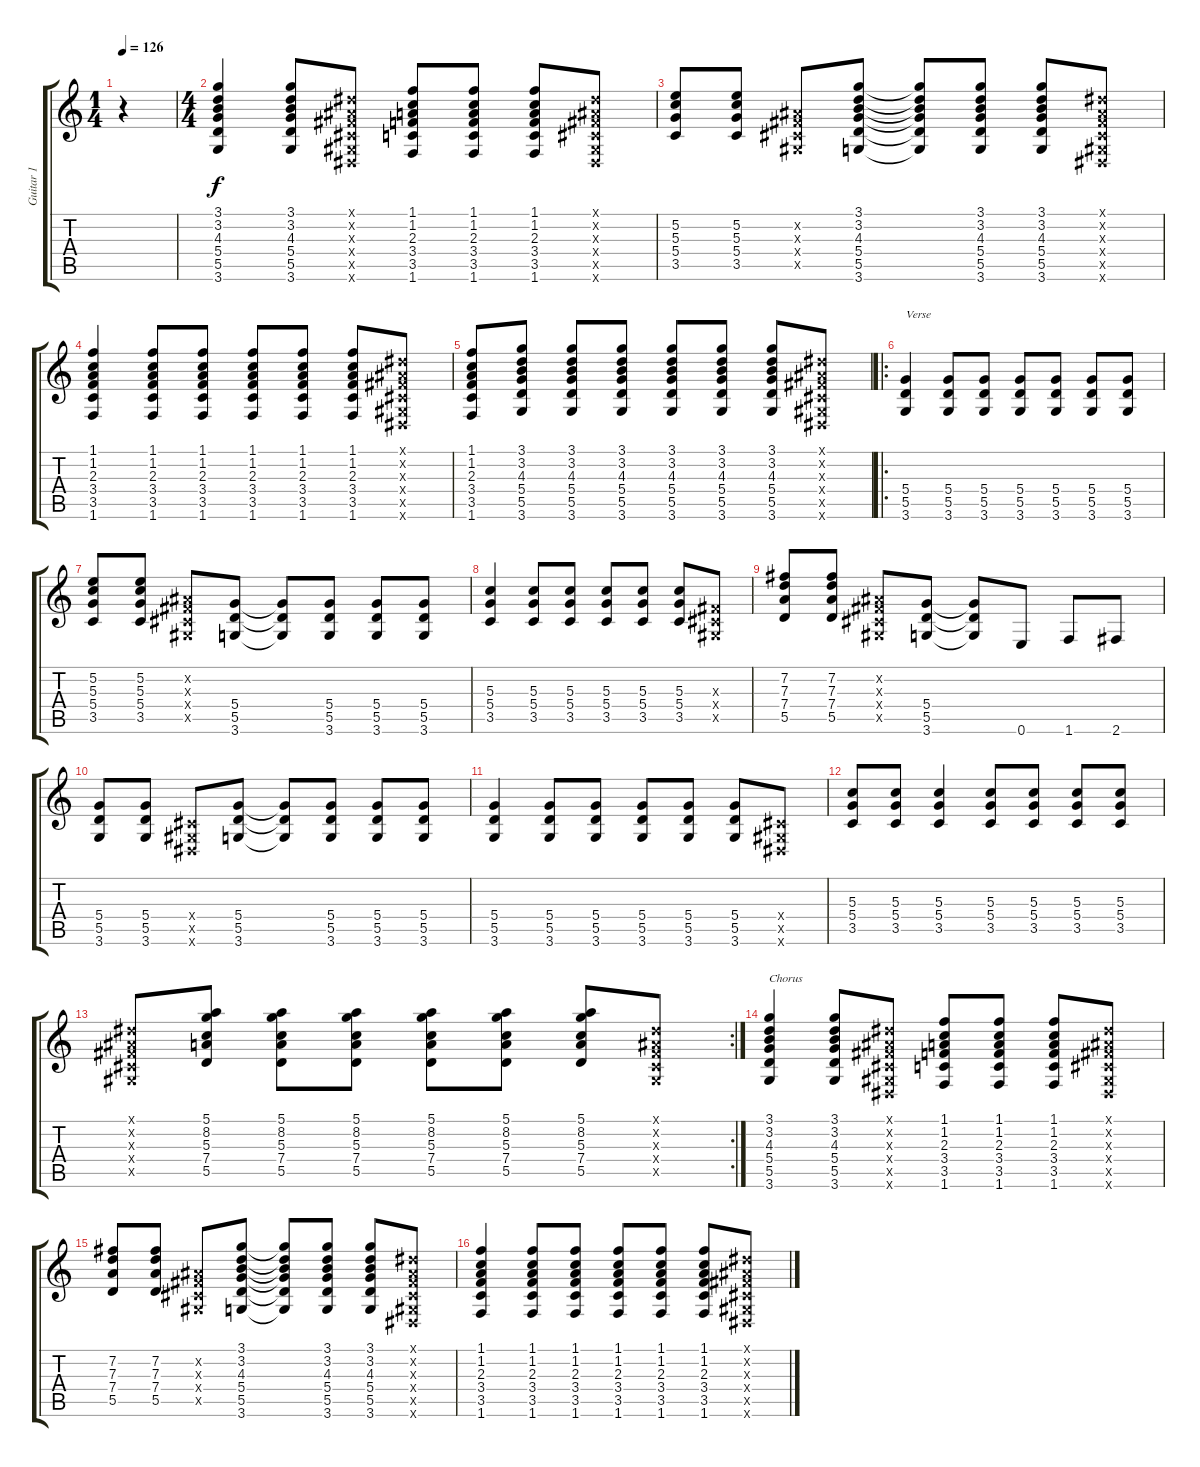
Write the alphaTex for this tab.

\track ("Guitar 1" "Guitar 1") {instrument overdrivenguitar}
\staff {score tabs}
\tuning (E4 B3 G3 D3 A2 E2) {hide}
\ts (1 4)
\tempo 126
\clef g2
\ks c
r.4{dy f instrument overdrivenguitar} |
\ts (4 4)
(3.1 3.2 4.3 5.4 5.5 3.6).4 (3.1 3.2 4.3 5.4 5.5 3.6).8 (-1.1{x} -1.2{x} -1.3{x} -1.4{x} -1.5{x} -1.6{x}).8 (1.1 1.2 2.3 3.4 3.5 1.6).8 (1.1 1.2 2.3 3.4 3.5 1.6).8 (1.1 1.2 2.3 3.4 3.5 1.6).8 (-1.1{x} -1.2{x} -1.3{x} -1.4{x} -1.5{x} -1.6{x}).8 |
(5.2 5.3 5.4 3.5).8 (5.2 5.3 5.4 3.5).8 (-1.2{x} -1.3{x} -1.4{x} -1.5{x}).8 (3.1 3.2 4.3 5.4 5.5 3.6).8 (3.1{t} 3.2{t} 4.3{t} 5.4{t} 5.5{t} 3.6{t}).8 (3.1 3.2 4.3 5.4 5.5 3.6).8 (3.1 3.2 4.3 5.4 5.5 3.6).8 (-1.1{x} -1.2{x} -1.3{x} -1.4{x} -1.5{x} -1.6{x}).8 |
(1.1 1.2 2.3 3.4 3.5 1.6).4 (1.1 1.2 2.3 3.4 3.5 1.6).8 (1.1 1.2 2.3 3.4 3.5 1.6).8 (1.1 1.2 2.3 3.4 3.5 1.6).8 (1.1 1.2 2.3 3.4 3.5 1.6).8 (1.1 1.2 2.3 3.4 3.5 1.6).8 (-1.1{x} -1.2{x} -1.3{x} -1.4{x} -1.5{x} -1.6{x}).8 |
(1.1 1.2 2.3 3.4 3.5 1.6).8 (3.1 3.2 4.3 5.4 5.5 3.6).8 (3.1 3.2 4.3 5.4 5.5 3.6).8 (3.1 3.2 4.3 5.4 5.5 3.6).8 (3.1 3.2 4.3 5.4 5.5 3.6).8 (3.1 3.2 4.3 5.4 5.5 3.6).8 (3.1 3.2 4.3 5.4 5.5 3.6).8 (-1.1{x} -1.2{x} -1.3{x} -1.4{x} -1.5{x} -1.6{x}).8 |
\ro
(5.4 5.5 3.6).4{txt "Verse"} (5.4 5.5 3.6).8 (5.4 5.5 3.6).8 (5.4 5.5 3.6).8 (5.4 5.5 3.6).8 (5.4 5.5 3.6).8 (5.4 5.5 3.6).8 |
(5.2 5.3 5.4 3.5).8 (5.2 5.3 5.4 3.5).8 (-1.2{x} -1.3{x} -1.4{x} -1.5{x}).8 (5.4 5.5 3.6).8 (5.4{t} 5.5{t} 3.6{t}).8 (5.4 5.5 3.6).8 (5.4 5.5 3.6).8 (5.4 5.5 3.6).8 |
(5.3 5.4 3.5).4 (5.3 5.4 3.5).8 (5.3 5.4 3.5).8 (5.3 5.4 3.5).8 (5.3 5.4 3.5).8 (5.3 5.4 3.5).8 (-1.3{x} -1.4{x} -1.5{x}).8 |
(7.2 7.3 7.4 5.5).8 (7.2 7.3 7.4 5.5).8 (-1.2{x} -1.3{x} -1.4{x} -1.5{x}).8 (5.4 5.5 3.6).8 (5.4{t} 5.5{t} 3.6{t}).8 0.6.8 1.6.8 2.6.8 |
(5.4 5.5 3.6).8 (5.4 5.5 3.6).8 (-1.4{x} -1.5{x} -1.6{x}).8 (5.4 5.5 3.6).8 (5.4{t} 5.5{t} 3.6{t}).8 (5.4 5.5 3.6).8 (5.4 5.5 3.6).8 (5.4 5.5 3.6).8 |
(5.4 5.5 3.6).4 (5.4 5.5 3.6).8 (5.4 5.5 3.6).8 (5.4 5.5 3.6).8 (5.4 5.5 3.6).8 (5.4 5.5 3.6).8 (-1.4{x} -1.5{x} -1.6{x}).8 |
(5.3 5.4 3.5).8 (5.3 5.4 3.5).8 (5.3 5.4 3.5).4 (5.3 5.4 3.5).8 (5.3 5.4 3.5).8 (5.3 5.4 3.5).8 (5.3 5.4 3.5).8 |
\rc 2
(-1.1{x} -1.2{x} -1.3{x} -1.4{x} -1.5{x}).8 (5.1 8.2 5.3 7.4 5.5).8 (5.1 8.2 5.3 7.4 5.5).8 (5.1 8.2 5.3 7.4 5.5).8 (5.1 8.2 5.3 7.4 5.5).8 (5.1 8.2 5.3 7.4 5.5).8 (5.1 8.2 5.3 7.4 5.5).8 (-1.1{x} -1.2{x} -1.3{x} -1.4{x} -1.5{x}).8 |
(3.1 3.2 4.3 5.4 5.5 3.6).4{txt "Chorus"} (3.1 3.2 4.3 5.4 5.5 3.6).8 (-1.1{x} -1.2{x} -1.3{x} -1.4{x} -1.5{x} -1.6{x}).8 (1.1 1.2 2.3 3.4 3.5 1.6).8 (1.1 1.2 2.3 3.4 3.5 1.6).8 (1.1 1.2 2.3 3.4 3.5 1.6).8 (-1.1{x} -1.2{x} -1.3{x} -1.4{x} -1.5{x} -1.6{x}).8 |
(7.2 7.3 7.4 5.5).8 (7.2 7.3 7.4 5.5).8 (-1.2{x} -1.3{x} -1.4{x} -1.5{x}).8 (3.1 3.2 4.3 5.4 5.5 3.6).8 (3.1{t} 3.2{t} 4.3{t} 5.4{t} 5.5{t} 3.6{t}).8 (3.1 3.2 4.3 5.4 5.5 3.6).8 (3.1 3.2 4.3 5.4 5.5 3.6).8 (-1.1{x} -1.2{x} -1.3{x} -1.4{x} -1.5{x} -1.6{x}).8 |
(1.1 1.2 2.3 3.4 3.5 1.6).4 (1.1 1.2 2.3 3.4 3.5 1.6).8 (1.1 1.2 2.3 3.4 3.5 1.6).8 (1.1 1.2 2.3 3.4 3.5 1.6).8 (1.1 1.2 2.3 3.4 3.5 1.6).8 (1.1 1.2 2.3 3.4 3.5 1.6).8 (-1.1{x} -1.2{x} -1.3{x} -1.4{x} -1.5{x} -1.6{x}).8
